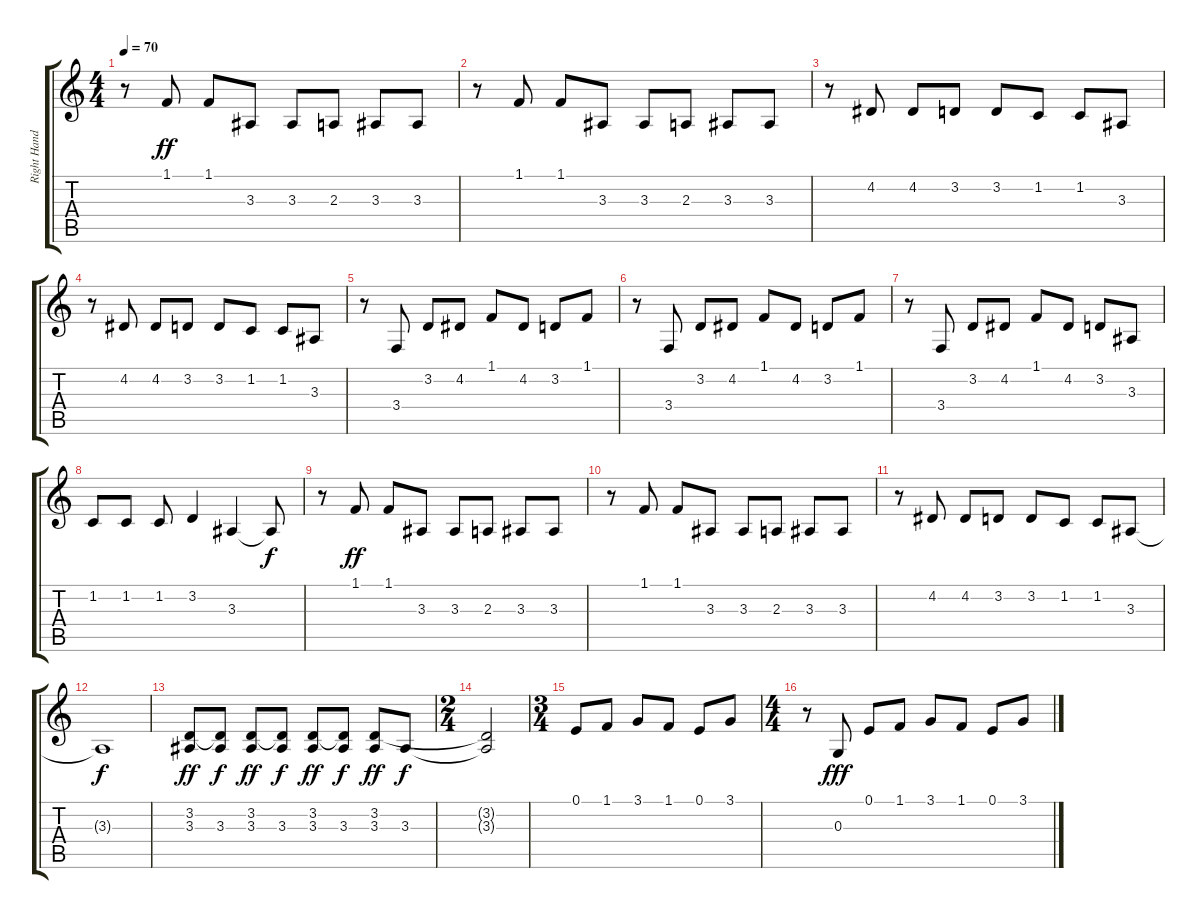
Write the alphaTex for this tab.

\track ("Right Hand -2" "Right Hand") {instrument acousticgrandpiano}
\staff {score tabs}
\tuning (E4 B3 G3 D3 A2 E2) {hide}
\ts (4 4)
\tempo 70
\clef g2
\ks c
r.8{dy f} 1.1.8{dy ff} 1.1.8 3.3.8 3.3.8 2.3.8 3.3.8 3.3.8 |
r.8 1.1.8 1.1.8 3.3.8 3.3.8 2.3.8 3.3.8 3.3.8 |
r.8 4.2.8 4.2.8 3.2.8 3.2.8 1.2.8 1.2.8 3.3.8 |
r.8 4.2.8 4.2.8 3.2.8 3.2.8 1.2.8 1.2.8 3.3.8 |
r.8 3.4.8 3.2.8 4.2.8 1.1.8 4.2.8 3.2.8 1.1.8 |
r.8 3.4.8 3.2.8 4.2.8 1.1.8 4.2.8 3.2.8 1.1.8 |
r.8 3.4.8 3.2.8 4.2.8 1.1.8 4.2.8 3.2.8 3.3.8 |
1.2.8 1.2.8 1.2.8 3.2.4 3.3.4 3.3{t}.8{dy f} |
r.8 1.1.8{dy ff} 1.1.8 3.3.8 3.3.8 2.3.8 3.3.8 3.3.8 |
r.8 1.1.8 1.1.8 3.3.8 3.3.8 2.3.8 3.3.8 3.3.8 |
r.8 4.2.8 4.2.8 3.2.8 3.2.8 1.2.8 1.2.8 3.3.8 |
3.3{t}.1{dy f} |
(3.2 3.3).8{dy ff volume 11} (3.2{t} 3.3).8{dy f} (3.2 3.3).8{dy ff} (3.2{t} 3.3).8{dy f} (3.2 3.3).8{dy ff} (3.2{t} 3.3).8{dy f} (3.2 3.3).8{dy ff} 3.3.8{dy f} |
\ts (2 4)
(3.2{t} 3.3{t}).2 |
\ts (3 4)
0.1.8{volume 8} 1.1.8 3.1.8 1.1.8 0.1.8 3.1.8 |
\ts (4 4)
r.8 0.3.8{dy fff} 0.1.8 1.1.8 3.1.8 1.1.8 0.1.8 3.1.8
